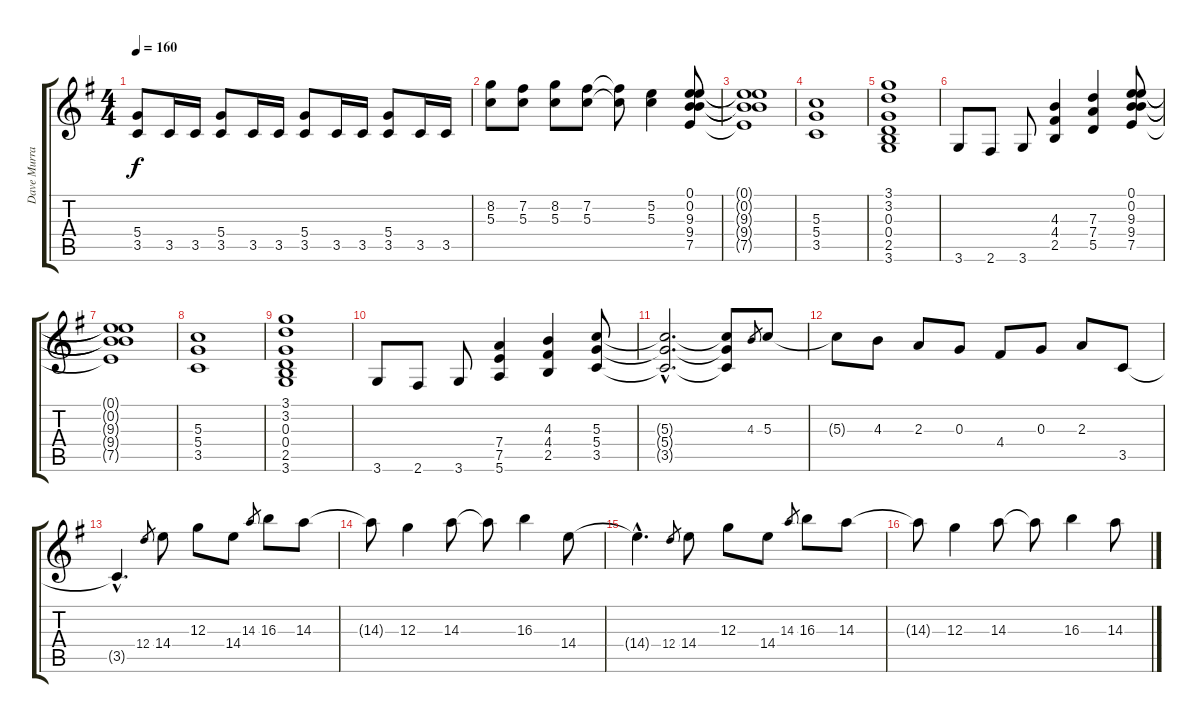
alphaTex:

\track ("Dave Murray" "Dave Murra") {instrument distortionguitar}
\staff {score tabs}
\tuning (E4 B3 G3 D3 A2 E2) {hide}
\ts (4 4)
\tempo 160
\clef g2
\ks g
(5.4 3.5).8{dy f} 3.5.16 3.5.16 (5.4 3.5).8 3.5.16 3.5.16 (5.4 3.5).8 3.5.16 3.5.16 (5.4 3.5).8 3.5.16 3.5.16 |
(8.2 5.3).8 (7.2 5.3).8 (8.2 5.3).8 (7.2 5.3).8 (7.2{t} 5.3{t}).8 (5.2 5.3).4 (0.1 0.2 9.3 9.4 7.5).8 |
(0.1{t} 0.2{t} 9.3{t} 9.4{t} 7.5{t}).1 |
(5.3 5.4 3.5).1 |
(3.1 3.2 0.3 0.4 2.5 3.6).1 |
3.6.8 2.6.8 3.6.8 (4.3 4.4 2.5).4 (7.3 7.4 5.5).4 (0.1 0.2 9.3 9.4 7.5).8 |
(0.1{t} 0.2{t} 9.3{t} 9.4{t} 7.5{t}).1 |
(5.3 5.4 3.5).1 |
(3.1 3.2 0.3 0.4 2.5 3.6).1 |
3.6.8 2.6.8 3.6.8 (7.4 7.5 5.6).4 (4.3 4.4 2.5).4 (5.3 5.4 3.5).8 |
(5.3{hac t} 5.4{hac t} 3.5{hac t}).2{d} (5.3{t} 5.4{t} 3.5{t}).8 4.3.8{gr} 5.3.8 |
5.3{t}.8 4.3.8 2.3.8 0.3.8 4.4.8 0.3.8 2.3.8 3.5.8 |
3.5{hac t}.4{d} 12.4.8{gr} 14.4.8 12.3.8 14.4.8 14.3.8{gr} 16.3.8 14.3.8 |
14.3{t}.8 12.3.4 14.3.8 14.3{t}.8 16.3.4 14.4.8 |
14.4{hac t}.4{d} 12.4.8{gr} 14.4.8 12.3.8 14.4.8 14.3.8{gr} 16.3.8 14.3.8 |
14.3{t}.8 12.3.4 14.3.8 14.3{t}.8 16.3.4 14.3.8
